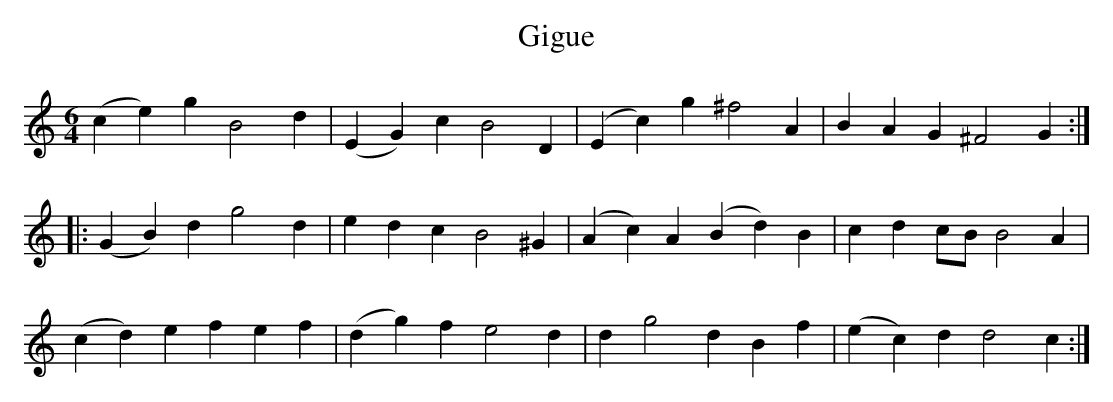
X:1
T:Gigue
M:6/4
K:Cmaj
(c2e2)g2B4d2|(E2G2)c2B4D2|(E2c2)g2^f4A2|B2A2G2^F4G2:|
|:(G2B2)d2g4d2|e2d2c2B4^G2|(A2c2)A2(B2d2)B2|c2d2cBB4A2|
(c2d2)e2f2e2f2|(d2g2)f2e4d2|d2g4d2B2f2|(e2c2)d2d4c2:|
